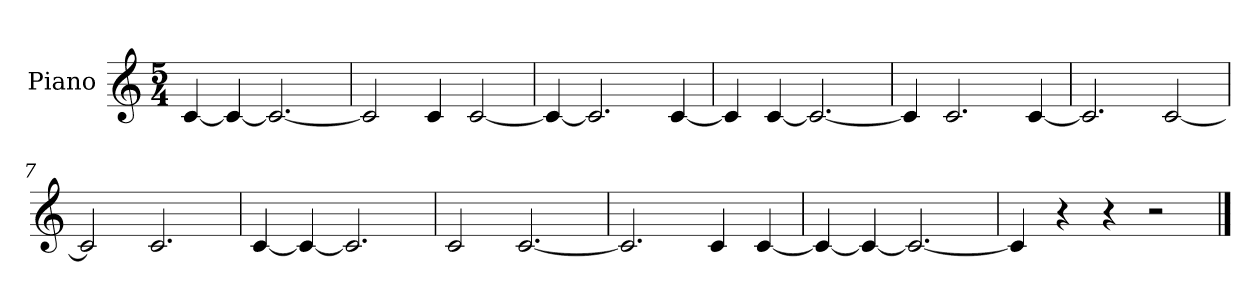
**kern
*part1
*staff1
*I"Piano
*I'Pno.
*clefG2
*k[]
*M5/4
*MM40
=1
[4c/
4c/_
2.c/_
=2
2c/]
4c/
[2c/
=3
4c/_
2.c/]
[4c/
=4
4c/]
[4c/
2.c/_
=5
4c/]
2.c/
[4c/
=6
2.c/]
[2c/
=7
2c/]
2.c/
=8
[4c/
4c/_
2.c/]
=9
2c/
[2.c/
=10
2.c/]
4c/
[4c/
=11
4c/_
4c/_
2.c/_
=12
4c/]
4r
4r
2r
==
*-
